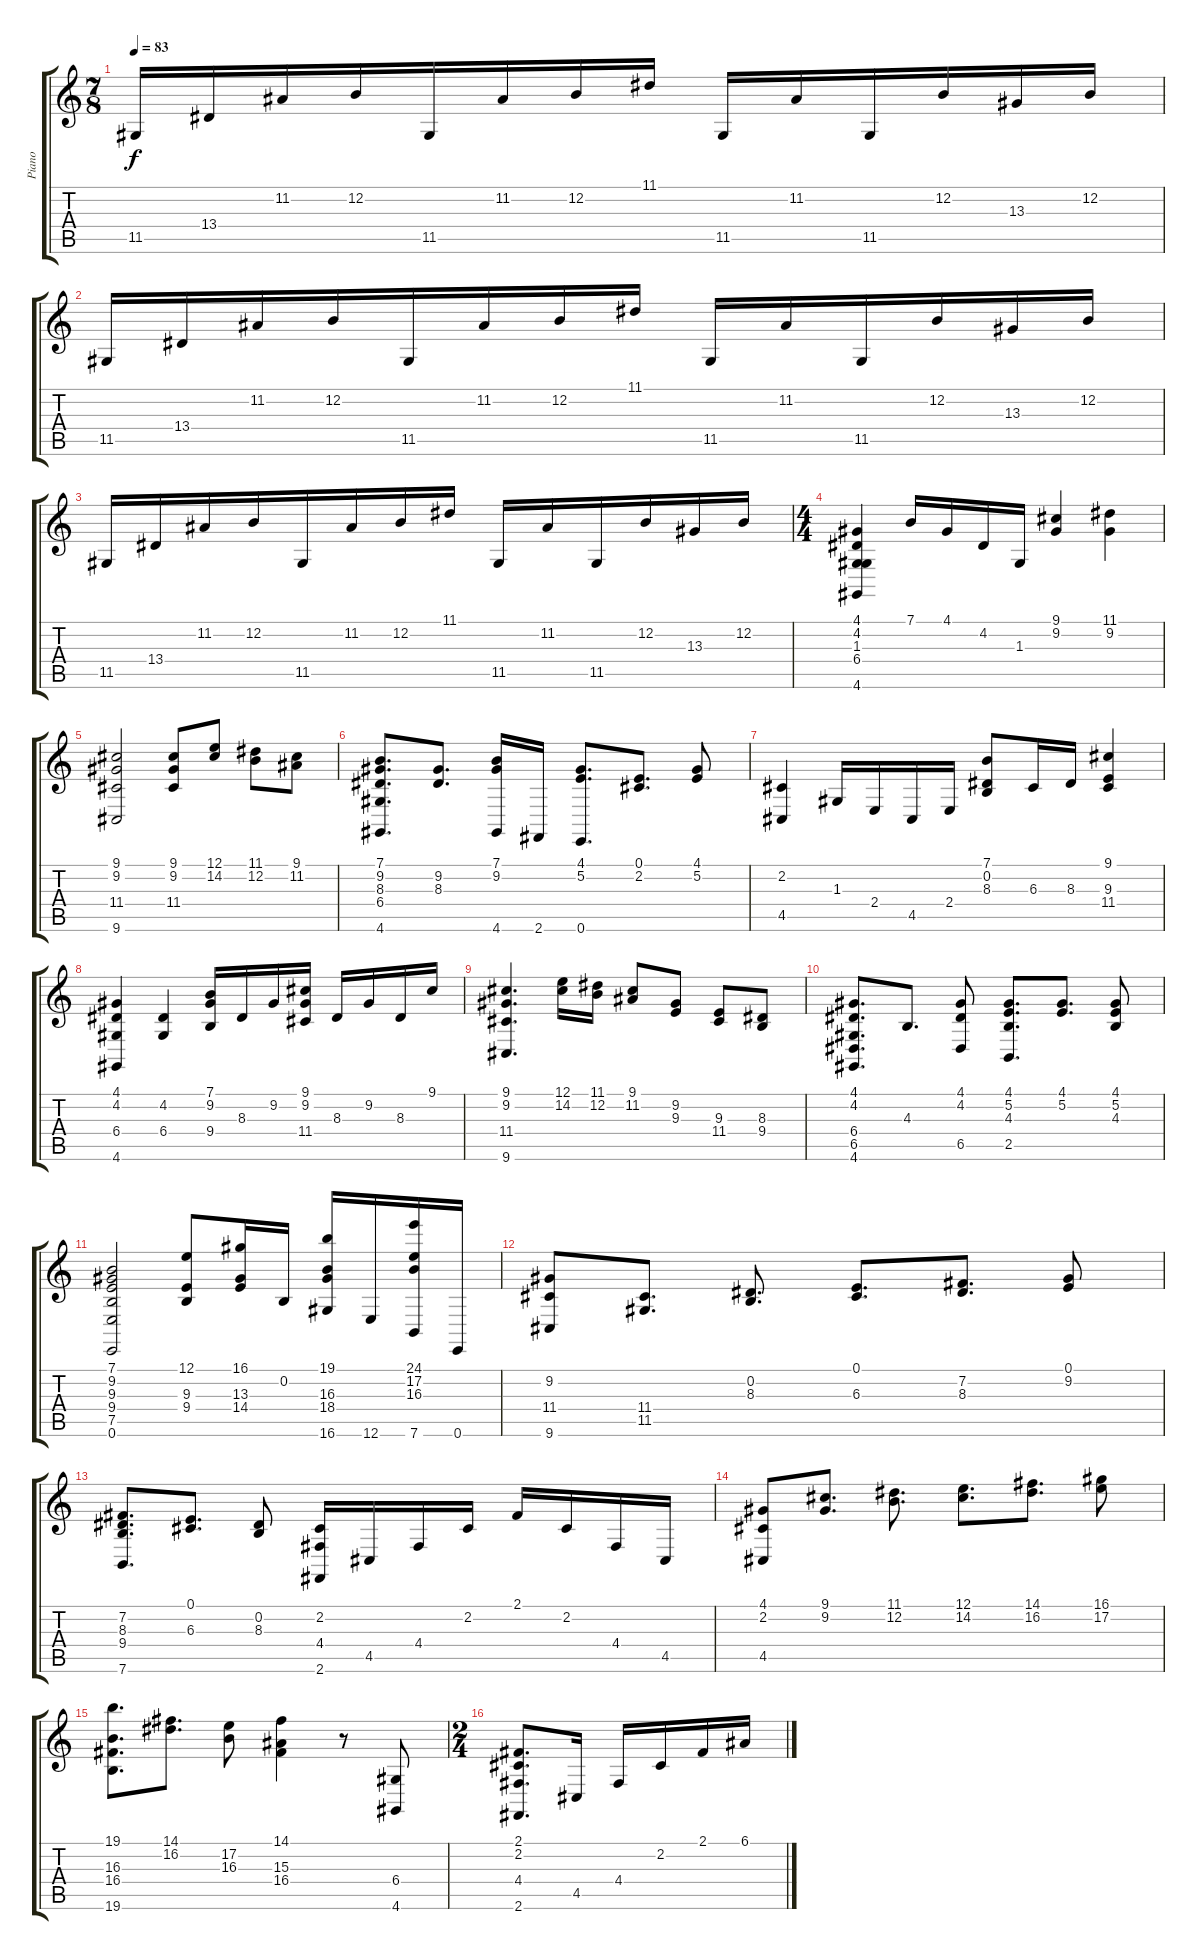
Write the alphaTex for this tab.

\track ("Piano" "Piano") {instrument acousticgrandpiano}
\staff {score tabs}
\tuning (E4 B3 G3 D3 A2 E2) {hide}
\ts (7 8)
\tempo 83
\clef g2
\ks c
11.5.16{dy f} 13.4.16 11.2.16 12.2.16 11.5.16 11.2.16 12.2.16 11.1.16 11.5.16 11.2.16 11.5.16 12.2.16 13.3.16 12.2.16 |
11.5.16 13.4.16 11.2.16 12.2.16 11.5.16 11.2.16 12.2.16 11.1.16 11.5.16 11.2.16 11.5.16 12.2.16 13.3.16 12.2.16 |
11.5.16 13.4.16 11.2.16 12.2.16 11.5.16 11.2.16 12.2.16 11.1.16 11.5.16 11.2.16 11.5.16 12.2.16 13.3.16 12.2.16 |
\ts (4 4)
(4.1 4.2 1.3 6.4 4.6).4 7.1.16 4.1.16 4.2.16 1.3.16 (9.1 9.2).4 (11.1 9.2).4 |
(9.1 9.2 11.4 9.6).2 (9.1 9.2 11.4).8 (12.1 14.2).8 (11.1 12.2).8 (9.1 11.2).8 |
(7.1 9.2 8.3 6.4 4.6).8{d} (9.2 8.3).8{d} (7.1 9.2 4.6).16 2.6.16 (4.1 5.2 0.6).8{d} (0.1 2.2).8{d} (4.1 5.2).8 |
(2.2 4.5).4 1.3.16 2.4.16 4.5.16 2.4.16 (7.1 0.2 8.3).8 6.3.16 8.3.16 (9.1 9.3 11.4).4 |
(4.1 4.2 6.4 4.6).4 (4.2 6.4).4 (7.1 9.2 9.4).16 8.3.16 9.2.16 (9.1 9.2 11.4).16 8.3.16 9.2.16 8.3.16 9.1.16 |
(9.1 9.2 11.4 9.6).4{d} (12.1 14.2).16 (11.1 12.2).16 (9.1 11.2).8 (9.2 9.3).8 (9.3 11.4).8 (8.3 9.4).8 |
(4.1 4.2 6.4 6.5 4.6).8{d} 4.3.8{d} (4.1 4.2 6.5).8 (4.1 5.2 4.3 2.5).8{d} (4.1 5.2).8{d} (4.1 5.2 4.3).8 |
(7.1 9.2 9.3 9.4 7.5 0.6).2 (12.1 9.3 9.4).8 (16.1 13.3 14.4).16 0.2.16 (19.1 16.3 18.4 16.6).16 12.6.16 (24.1 17.2 16.3 7.6).16 0.6.16 |
(9.2 11.4 9.6).8 (11.4 11.5).8{d} (0.2 8.3).8{d} (0.1 6.3).8{d} (7.2 8.3).8{d} (0.1 9.2).8 |
(7.2 8.3 9.4 7.6).8{d} (0.1 6.3).8{d} (0.2 8.3).8 (2.2 4.4 2.6).16 4.5.16 4.4.16 2.2.16 2.1.16 2.2.16 4.4.16 4.5.16 |
(4.1 2.2 4.5).8 (9.1 9.2).8{d} (11.1 12.2).8{d} (12.1 14.2).8{d} (14.1 16.2).8{d} (16.1 17.2).8 |
(19.1 16.3 16.4 19.6).8{d} (14.1 16.2).8{d} (17.2 16.3).8 (14.1 15.3 16.4).4 r.8 (6.4 4.6).8 |
\ts (2 4)
(2.1 2.2 4.4 2.6).8{d} 4.5.16 4.4.16 2.2.16 2.1.16 6.1.16
